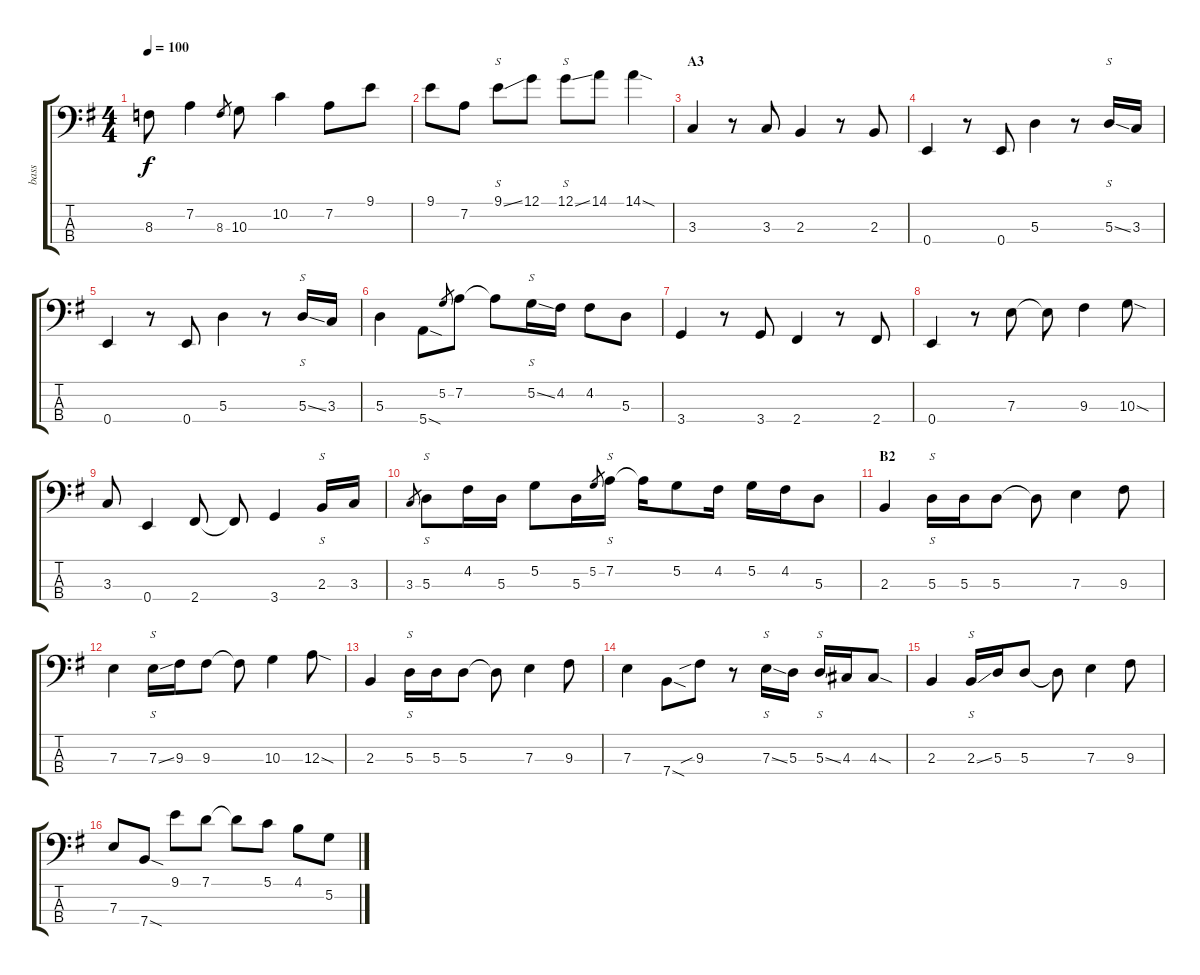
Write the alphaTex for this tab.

\track ("bass" "bass") {instrument electricbasspick}
\staff {score tabs}
\tuning (G2 D2 A1 E1) {hide}
\ts (4 4)
\tempo 100
\clef f4
\ks g
8.3{t}.8{dy f} 7.2.4 8.3.8{gr} 10.3.8 10.2.4 7.2.8 9.1.8 |
9.1.8 7.2.8 9.1{ss}.8{s} 12.1.8 12.1{ss}.8{s} 14.1.8 14.1{sod}.4 |
\section ("" "A3")
3.3.4 r.8 3.3.8 2.3.4 r.8 2.3.8 |
0.4.4 r.8 0.4.8 5.3.4 r.8 5.3{ss}.16{s} 3.3.16 |
0.4.4 r.8 0.4.8 5.3.4 r.8 5.3{ss}.16{s} 3.3.16 |
5.3.4 5.4{sod}.8 5.2.8{gr} 7.2.8 7.2{t}.8 5.2{ss}.16{s} 4.2.16 4.2.8 5.3.8 |
3.4.4 r.8 3.4.8 2.4.4 r.8 2.4.8 |
0.4.4 r.8 7.3.8 7.3{t}.8 9.3.4 10.3{sod}.8 |
3.3.8 0.4.4 2.4.8 2.4{t}.8 3.4.4 2.3.16{s} 3.3.16 |
3.3.8{gr} 5.3.8{s} 4.2.16 5.3.16 5.2.8 5.3.16 5.2.8{gr} 7.2.16{s} 7.2{t}.16 5.2.8 4.2.16 5.2.16 4.2.16 5.3.8 |
\section ("" "B2")
2.3.4 5.3.16{s} 5.3.16 5.3.8 5.3{t}.8 7.3.4 9.3.8 |
7.3.4 7.3{ss}.16{s} 9.3.16 9.3.8 9.3{t}.8 10.3.4 12.3{sod}.8 |
2.3.4 5.3.16{s} 5.3.16 5.3.8 5.3{t}.8 7.3.4 9.3.8 |
7.3.4 7.4{sod}.8 9.3{sib}.8 r.8 7.3{ss}.16{s} 5.3.16 5.3{ss}.16{s} 4.3.16 4.3{sod}.8 |
2.3.4 2.3{ss}.16{s} 5.3.16 5.3.8 5.3{t}.8 7.3.4 9.3.8 |
7.3.8 7.4{sod}.8 9.1.8 7.1.8 7.1{t}.8 5.1.8 4.1.8 5.2.8
